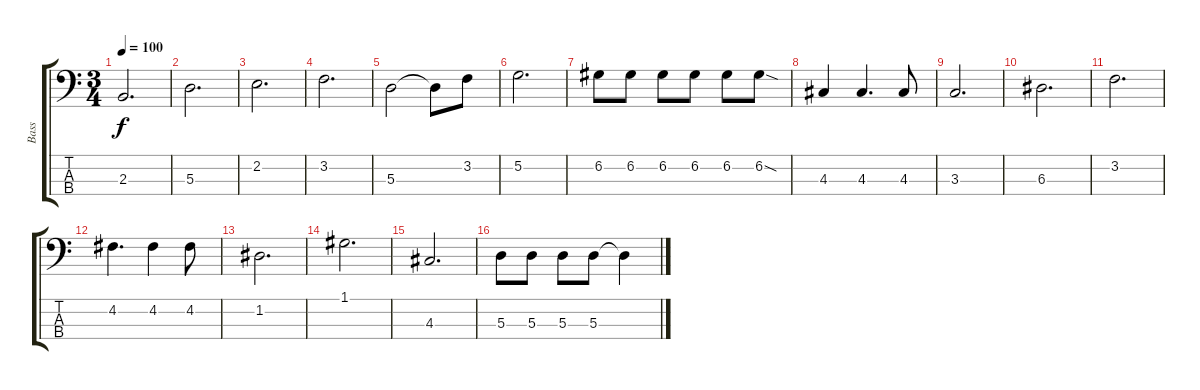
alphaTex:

\track ("Bass" "Bass") {instrument electricbasspick}
\staff {score tabs}
\tuning (G2 D2 A1 E1) {hide}
\ts (3 4)
\tempo 100
\clef f4
\ks c
2.3.2{d dy f} |
5.3.2{d} |
2.2.2{d} |
3.2.2{d} |
5.3.2 5.3{t}.8 3.2.8 |
5.2.2{d} |
6.2.8 6.2.8 6.2.8 6.2.8 6.2.8 6.2{sod}.8 |
4.3.4 4.3.4{d} 4.3.8 |
3.3.2{d} |
6.3.2{d} |
3.2.2{d} |
4.2.4{d} 4.2.4 4.2.8 |
1.2.2{d} |
1.1.2{d} |
4.3.2{d} |
5.3.8 5.3.8 5.3.8 5.3.8 5.3{t}.4
